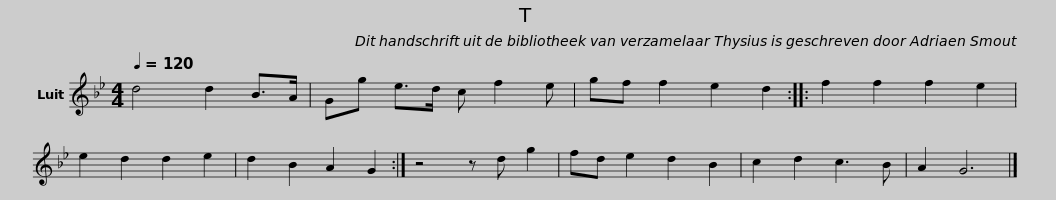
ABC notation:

X:1
L:1/8
Q:1/4=120
M:4/4
I:linebreak $
K:Bb
V:1 treble
V:1
 d4 d2 B>A | Gg e>d c f2 e | gf f2 e2 d2 ::$ f2 f2 f2 e2 | e2 d2 d2 e2 | %5
 d2 B2 A2 G2 :|$ z4 z d g2 | fd e2 d2 B2 | c2 d2 c3 B | A2 G6 |] %10
